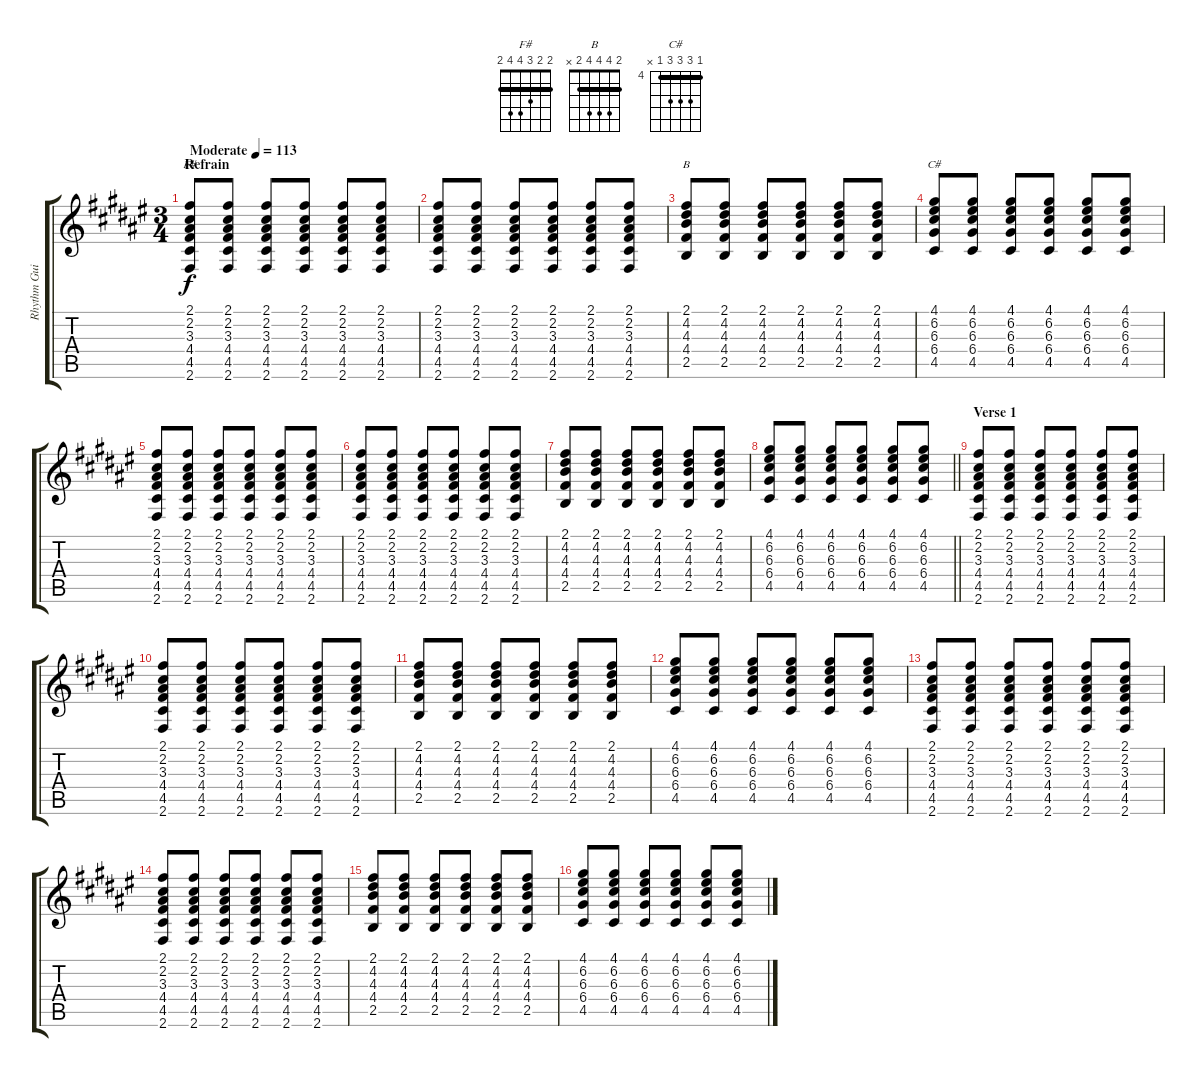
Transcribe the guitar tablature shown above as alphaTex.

\track ("Rhythm Guitar" "Rhythm Gui") {instrument acousticguitarsteel}
\staff {score tabs}
\tuning (E4 B3 G3 D3 A2 E2) {hide}
\chord ("F#" 2 2 3 4 4 2) {barre 2}
\chord ("B" 2 4 4 4 2 x) {barre 2}
\chord ("C#" 4 6 6 6 4 x) {firstfret 4 barre 4}
\ts (3 4)
\section ("" "Refrain")
\tempo (113 "Moderate")
\clef g2
\ks f#
(2.1 2.2 3.3 4.4 4.5 2.6).8{ch "F#" dy f instrument acousticguitarsteel} (2.1 2.2 3.3 4.4 4.5 2.6).8 (2.1 2.2 3.3 4.4 4.5 2.6).8 (2.1 2.2 3.3 4.4 4.5 2.6).8 (2.1 2.2 3.3 4.4 4.5 2.6).8 (2.1 2.2 3.3 4.4 4.5 2.6).8 |
(2.1 2.2 3.3 4.4 4.5 2.6).8 (2.1 2.2 3.3 4.4 4.5 2.6).8 (2.1 2.2 3.3 4.4 4.5 2.6).8 (2.1 2.2 3.3 4.4 4.5 2.6).8 (2.1 2.2 3.3 4.4 4.5 2.6).8 (2.1 2.2 3.3 4.4 4.5 2.6).8 |
(2.1 4.2 4.3 4.4 2.5).8{ch "B"} (2.1 4.2 4.3 4.4 2.5).8 (2.1 4.2 4.3 4.4 2.5).8 (2.1 4.2 4.3 4.4 2.5).8 (2.1 4.2 4.3 4.4 2.5).8 (2.1 4.2 4.3 4.4 2.5).8 |
(4.1 6.2 6.3 6.4 4.5).8{ch "C#"} (4.1 6.2 6.3 6.4 4.5).8 (4.1 6.2 6.3 6.4 4.5).8 (4.1 6.2 6.3 6.4 4.5).8 (4.1 6.2 6.3 6.4 4.5).8 (4.1 6.2 6.3 6.4 4.5).8 |
(2.1 2.2 3.3 4.4 4.5 2.6).8 (2.1 2.2 3.3 4.4 4.5 2.6).8 (2.1 2.2 3.3 4.4 4.5 2.6).8 (2.1 2.2 3.3 4.4 4.5 2.6).8 (2.1 2.2 3.3 4.4 4.5 2.6).8 (2.1 2.2 3.3 4.4 4.5 2.6).8 |
(2.1 2.2 3.3 4.4 4.5 2.6).8 (2.1 2.2 3.3 4.4 4.5 2.6).8 (2.1 2.2 3.3 4.4 4.5 2.6).8 (2.1 2.2 3.3 4.4 4.5 2.6).8 (2.1 2.2 3.3 4.4 4.5 2.6).8 (2.1 2.2 3.3 4.4 4.5 2.6).8 |
(2.1 4.2 4.3 4.4 2.5).8 (2.1 4.2 4.3 4.4 2.5).8 (2.1 4.2 4.3 4.4 2.5).8 (2.1 4.2 4.3 4.4 2.5).8 (2.1 4.2 4.3 4.4 2.5).8 (2.1 4.2 4.3 4.4 2.5).8 |
\barLineRight lightlight
(4.1 6.2 6.3 6.4 4.5).8 (4.1 6.2 6.3 6.4 4.5).8 (4.1 6.2 6.3 6.4 4.5).8 (4.1 6.2 6.3 6.4 4.5).8 (4.1 6.2 6.3 6.4 4.5).8 (4.1 6.2 6.3 6.4 4.5).8 |
\section ("" "Verse 1")
(2.1 2.2 3.3 4.4 4.5 2.6).8 (2.1 2.2 3.3 4.4 4.5 2.6).8 (2.1 2.2 3.3 4.4 4.5 2.6).8 (2.1 2.2 3.3 4.4 4.5 2.6).8 (2.1 2.2 3.3 4.4 4.5 2.6).8 (2.1 2.2 3.3 4.4 4.5 2.6).8 |
(2.1 2.2 3.3 4.4 4.5 2.6).8 (2.1 2.2 3.3 4.4 4.5 2.6).8 (2.1 2.2 3.3 4.4 4.5 2.6).8 (2.1 2.2 3.3 4.4 4.5 2.6).8 (2.1 2.2 3.3 4.4 4.5 2.6).8 (2.1 2.2 3.3 4.4 4.5 2.6).8 |
(2.1 4.2 4.3 4.4 2.5).8 (2.1 4.2 4.3 4.4 2.5).8 (2.1 4.2 4.3 4.4 2.5).8 (2.1 4.2 4.3 4.4 2.5).8 (2.1 4.2 4.3 4.4 2.5).8 (2.1 4.2 4.3 4.4 2.5).8 |
(4.1 6.2 6.3 6.4 4.5).8 (4.1 6.2 6.3 6.4 4.5).8 (4.1 6.2 6.3 6.4 4.5).8 (4.1 6.2 6.3 6.4 4.5).8 (4.1 6.2 6.3 6.4 4.5).8 (4.1 6.2 6.3 6.4 4.5).8 |
(2.1 2.2 3.3 4.4 4.5 2.6).8 (2.1 2.2 3.3 4.4 4.5 2.6).8 (2.1 2.2 3.3 4.4 4.5 2.6).8 (2.1 2.2 3.3 4.4 4.5 2.6).8 (2.1 2.2 3.3 4.4 4.5 2.6).8 (2.1 2.2 3.3 4.4 4.5 2.6).8 |
(2.1 2.2 3.3 4.4 4.5 2.6).8 (2.1 2.2 3.3 4.4 4.5 2.6).8 (2.1 2.2 3.3 4.4 4.5 2.6).8 (2.1 2.2 3.3 4.4 4.5 2.6).8 (2.1 2.2 3.3 4.4 4.5 2.6).8 (2.1 2.2 3.3 4.4 4.5 2.6).8 |
(2.1 4.2 4.3 4.4 2.5).8 (2.1 4.2 4.3 4.4 2.5).8 (2.1 4.2 4.3 4.4 2.5).8 (2.1 4.2 4.3 4.4 2.5).8 (2.1 4.2 4.3 4.4 2.5).8 (2.1 4.2 4.3 4.4 2.5).8 |
(4.1 6.2 6.3 6.4 4.5).8 (4.1 6.2 6.3 6.4 4.5).8 (4.1 6.2 6.3 6.4 4.5).8 (4.1 6.2 6.3 6.4 4.5).8 (4.1 6.2 6.3 6.4 4.5).8 (4.1 6.2 6.3 6.4 4.5).8
